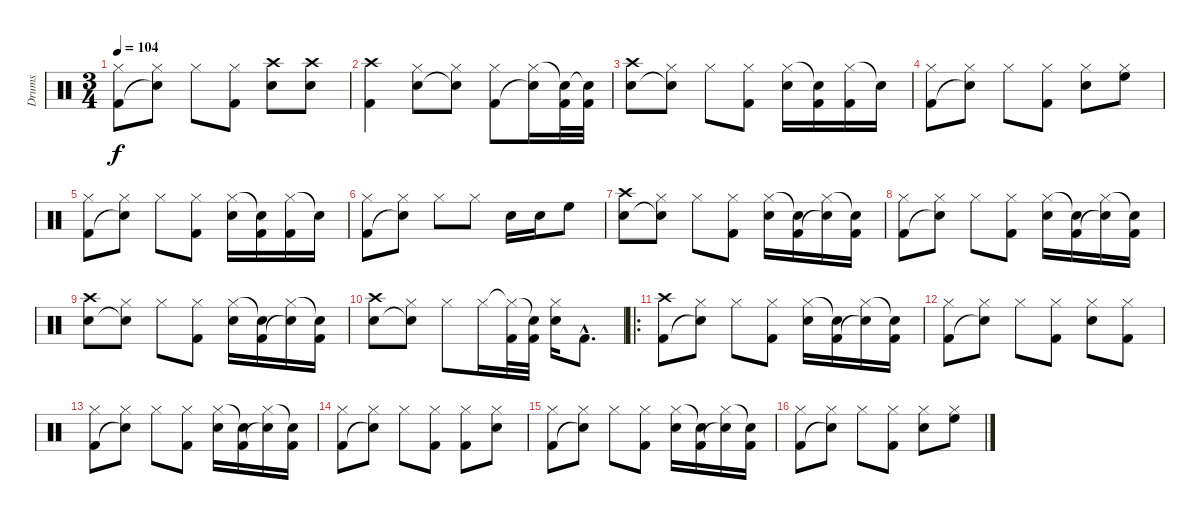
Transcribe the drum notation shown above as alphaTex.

\track ("Drums" "Drums") {instrument percussion}
\staff {score}
\articulation defaults
\ts (3 4)
\tempo 104
\clef neutral
\ks c
("Hi-Hat (closed)" "Kick (hit) 2").8{dy f} ("Hi-Hat (closed)" "Snare (hit)"{t}).8 "Hi-Hat (closed)".8 ("Hi-Hat (closed)" "Kick (hit) 2").8 ("Crash high (hit)" "Snare (hit) 2").8 ("Crash high (hit)" "Snare (hit) 2").8 |
("Crash high (hit)" "Kick (hit) 2").4 ("Hi-Hat (closed)" "Snare (hit) 2").8 ("Hi-Hat (closed)" "Snare (hit)"{t}).8 ("Hi-Hat (closed)" "Kick (hit) 2").8 ("Hi-Hat (closed)" "Snare (hit)"{t}).16 ("Snare (hit)"{t} "Kick (hit) 2").32 ("Snare (hit)"{t} "Kick (hit) 2").32 |
("Crash high (hit)" "Snare (hit) 2").8 ("Hi-Hat (closed)" "Snare (hit)"{t}).8 "Hi-Hat (closed)".8 ("Hi-Hat (closed)" "Kick (hit) 2").8 ("Hi-Hat (closed)" "Snare (hit) 2").16 ("Snare (hit)"{t} "Kick (hit) 2").16 ("Hi-Hat (closed)" "Kick (hit) 2").16 "Snare (hit)"{t}.16 |
("Hi-Hat (closed)" "Kick (hit) 2").8 ("Hi-Hat (closed)" "Snare (hit)"{t}).8 "Hi-Hat (closed)".8 ("Hi-Hat (closed)" "Kick (hit) 2").8 ("Hi-Hat (closed)" "Snare (hit) 2").8 ("Hi-Hat (closed)" "High Floor Tom (hit)").8 |
("Hi-Hat (closed)" "Kick (hit) 2").8 ("Hi-Hat (closed)" "Snare (hit)"{t}).8 "Hi-Hat (closed)".8 ("Hi-Hat (closed)" "Kick (hit) 2").8 ("Hi-Hat (closed)" "Snare (hit) 2").16 ("Snare (hit)"{t} "Kick (hit) 2").16 ("Hi-Hat (closed)" "Kick (hit) 2").16 "Snare (hit)"{t}.16 |
("Hi-Hat (closed)" "Kick (hit) 2").8 ("Hi-Hat (closed)" "Snare (hit)"{t}).8 "Hi-Hat (closed)".8 "Hi-Hat (closed)".8 "Snare (hit) 2".16 "Snare (hit) 2".16 "High Floor Tom (hit)".8 |
("Crash high (hit)" "Snare (hit) 2").8 ("Hi-Hat (closed)" "Snare (hit)"{t}).8 "Hi-Hat (closed)".8 ("Hi-Hat (closed)" "Kick (hit) 2").8 ("Hi-Hat (closed)" "Snare (hit) 2").16 ("Snare (hit)"{t} "Kick (hit) 2").16 ("Hi-Hat (closed)" "Snare (hit)"{t}).16 ("Snare (hit)"{t} "Kick (hit) 2").16 |
("Hi-Hat (closed)" "Kick (hit) 2").8 ("Hi-Hat (closed)" "Snare (hit)"{t}).8 "Hi-Hat (closed)".8 ("Hi-Hat (closed)" "Kick (hit) 2").8 ("Hi-Hat (closed)" "Snare (hit) 2").16 ("Snare (hit)"{t} "Kick (hit) 2").16 ("Hi-Hat (closed)" "Snare (hit)"{t}).16 ("Snare (hit)"{t} "Kick (hit) 2").16 |
("Crash high (hit)" "Snare (hit) 2").8 ("Hi-Hat (closed)" "Snare (hit)"{t}).8 "Hi-Hat (closed)".8 ("Hi-Hat (closed)" "Kick (hit) 2").8 ("Hi-Hat (closed)" "Snare (hit) 2").16 ("Snare (hit)"{t} "Kick (hit) 2").16 ("Hi-Hat (closed)" "Snare (hit)"{t}).16 ("Snare (hit)"{t} "Kick (hit) 2").16 |
("Crash high (hit)" "Snare (hit) 2").8 ("Hi-Hat (closed)" "Snare (hit)"{t}).8 "Hi-Hat (closed)".8 "Hi-Hat (closed)".16 ("Hi-Hat (closed)"{t} "Kick (hit) 2").32 ("Snare (hit)"{t} "Kick (hit) 2").32 ("Hi-Hat (closed)" "Snare (hit) 2").16 "Kick (hit) 2"{hac}.8{d} |
\ro
("Crash high (hit)" "Kick (hit) 2").8 ("Hi-Hat (closed)" "Snare (hit)"{t}).8 "Hi-Hat (closed)".8 ("Hi-Hat (closed)" "Kick (hit) 2").8 ("Hi-Hat (closed)" "Snare (hit) 2").16 ("Snare (hit)"{t} "Kick (hit) 2").16 ("Hi-Hat (closed)" "Snare (hit)"{t}).16 ("Snare (hit)"{t} "Kick (hit) 2").16 |
("Hi-Hat (closed)" "Kick (hit) 2").8 ("Hi-Hat (closed)" "Snare (hit)"{t}).8 "Hi-Hat (closed)".8 ("Hi-Hat (closed)" "Kick (hit) 2").8 ("Hi-Hat (closed)" "Snare (hit) 2").8 ("Hi-Hat (closed)" "Kick (hit) 2").8 |
("Hi-Hat (closed)" "Kick (hit) 2").8 ("Hi-Hat (closed)" "Snare (hit)"{t}).8 "Hi-Hat (closed)".8 ("Hi-Hat (closed)" "Kick (hit) 2").8 ("Hi-Hat (closed)" "Snare (hit) 2").16 ("Snare (hit)"{t} "Kick (hit) 2").16 ("Hi-Hat (closed)" "Snare (hit)"{t}).16 ("Snare (hit)"{t} "Kick (hit) 2").16 |
("Hi-Hat (closed)" "Kick (hit) 2").8 ("Hi-Hat (closed)" "Snare (hit)"{t}).8 "Hi-Hat (closed)".8 ("Hi-Hat (closed)" "Kick (hit) 2").8 ("Hi-Hat (closed)" "Kick (hit) 2").8 ("Hi-Hat (closed)" "Snare (hit) 2").8 |
("Hi-Hat (closed)" "Kick (hit) 2").8 ("Hi-Hat (closed)" "Snare (hit)"{t}).8 "Hi-Hat (closed)".8 ("Hi-Hat (closed)" "Kick (hit) 2").8 ("Hi-Hat (closed)" "Snare (hit) 2").16 ("Snare (hit)"{t} "Kick (hit) 2").16 ("Hi-Hat (closed)" "Snare (hit)"{t}).16 ("Snare (hit)"{t} "Kick (hit) 2").16 |
("Hi-Hat (closed)" "Kick (hit) 2").8 ("Hi-Hat (closed)" "Snare (hit)"{t}).8 "Hi-Hat (closed)".8 ("Hi-Hat (closed)" "Kick (hit) 2").8 ("Hi-Hat (closed)" "Snare (hit) 2").8 ("Hi-Hat (closed)" "High Floor Tom (hit)").8
